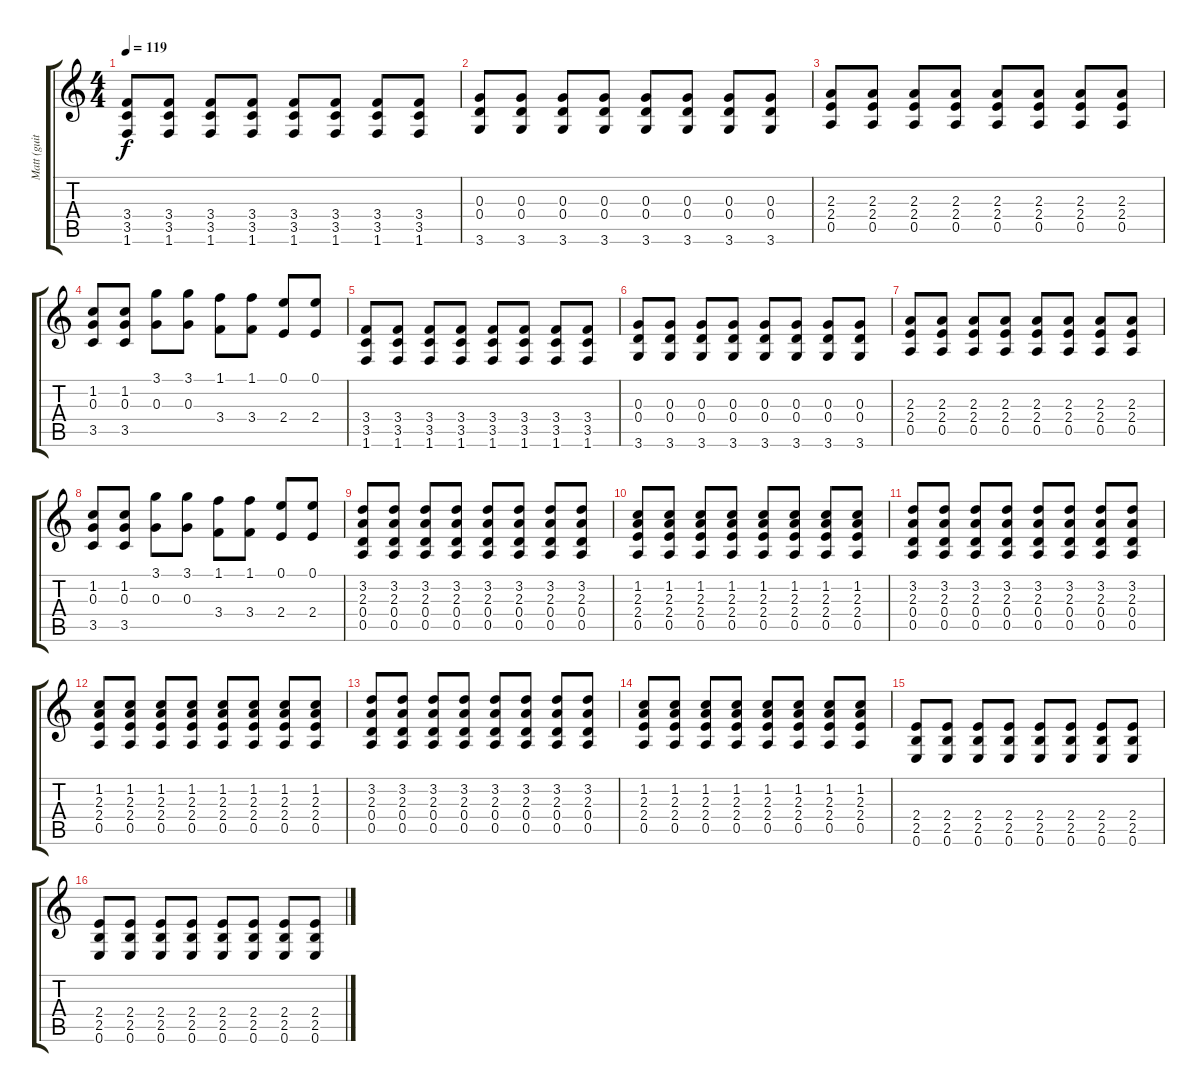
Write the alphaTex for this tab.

\track ("Matt (guitar)" "Matt (guit") {instrument overdrivenguitar}
\staff {score tabs}
\tuning (E4 B3 G3 D3 A2 E2) {hide}
\ts (4 4)
\tempo 119
\clef g2
\ks c
(3.4 3.5 1.6).8{dy f} (3.4 3.5 1.6).8 (3.4 3.5 1.6).8 (3.4 3.5 1.6).8 (3.4 3.5 1.6).8 (3.4 3.5 1.6).8 (3.4 3.5 1.6).8 (3.4 3.5 1.6).8 |
(0.3 0.4 3.6).8 (0.3 0.4 3.6).8 (0.3 0.4 3.6).8 (0.3 0.4 3.6).8 (0.3 0.4 3.6).8 (0.3 0.4 3.6).8 (0.3 0.4 3.6).8 (0.3 0.4 3.6).8 |
(2.3 2.4 0.5).8 (2.3 2.4 0.5).8 (2.3 2.4 0.5).8 (2.3 2.4 0.5).8 (2.3 2.4 0.5).8 (2.3 2.4 0.5).8 (2.3 2.4 0.5).8 (2.3 2.4 0.5).8 |
(1.2 0.3 3.5).8 (1.2 0.3 3.5).8 (3.1 0.3).8 (3.1 0.3).8 (1.1 3.4).8 (1.1 3.4).8 (0.1 2.4).8 (0.1 2.4).8 |
(3.4 3.5 1.6).8 (3.4 3.5 1.6).8 (3.4 3.5 1.6).8 (3.4 3.5 1.6).8 (3.4 3.5 1.6).8 (3.4 3.5 1.6).8 (3.4 3.5 1.6).8 (3.4 3.5 1.6).8 |
(0.3 0.4 3.6).8 (0.3 0.4 3.6).8 (0.3 0.4 3.6).8 (0.3 0.4 3.6).8 (0.3 0.4 3.6).8 (0.3 0.4 3.6).8 (0.3 0.4 3.6).8 (0.3 0.4 3.6).8 |
(2.3 2.4 0.5).8 (2.3 2.4 0.5).8 (2.3 2.4 0.5).8 (2.3 2.4 0.5).8 (2.3 2.4 0.5).8 (2.3 2.4 0.5).8 (2.3 2.4 0.5).8 (2.3 2.4 0.5).8 |
(1.2 0.3 3.5).8 (1.2 0.3 3.5).8 (3.1 0.3).8 (3.1 0.3).8 (1.1 3.4).8 (1.1 3.4).8 (0.1 2.4).8 (0.1 2.4).8 |
(3.2 2.3 0.4 0.5).8 (3.2 2.3 0.4 0.5).8 (3.2 2.3 0.4 0.5).8 (3.2 2.3 0.4 0.5).8 (3.2 2.3 0.4 0.5).8 (3.2 2.3 0.4 0.5).8 (3.2 2.3 0.4 0.5).8 (3.2 2.3 0.4 0.5).8 |
(1.2 2.3 2.4 0.5).8 (1.2 2.3 2.4 0.5).8 (1.2 2.3 2.4 0.5).8 (1.2 2.3 2.4 0.5).8 (1.2 2.3 2.4 0.5).8 (1.2 2.3 2.4 0.5).8 (1.2 2.3 2.4 0.5).8 (1.2 2.3 2.4 0.5).8 |
(3.2 2.3 0.4 0.5).8 (3.2 2.3 0.4 0.5).8 (3.2 2.3 0.4 0.5).8 (3.2 2.3 0.4 0.5).8 (3.2 2.3 0.4 0.5).8 (3.2 2.3 0.4 0.5).8 (3.2 2.3 0.4 0.5).8 (3.2 2.3 0.4 0.5).8 |
(1.2 2.3 2.4 0.5).8 (1.2 2.3 2.4 0.5).8 (1.2 2.3 2.4 0.5).8 (1.2 2.3 2.4 0.5).8 (1.2 2.3 2.4 0.5).8 (1.2 2.3 2.4 0.5).8 (1.2 2.3 2.4 0.5).8 (1.2 2.3 2.4 0.5).8 |
(3.2 2.3 0.4 0.5).8 (3.2 2.3 0.4 0.5).8 (3.2 2.3 0.4 0.5).8 (3.2 2.3 0.4 0.5).8 (3.2 2.3 0.4 0.5).8 (3.2 2.3 0.4 0.5).8 (3.2 2.3 0.4 0.5).8 (3.2 2.3 0.4 0.5).8 |
(1.2 2.3 2.4 0.5).8 (1.2 2.3 2.4 0.5).8 (1.2 2.3 2.4 0.5).8 (1.2 2.3 2.4 0.5).8 (1.2 2.3 2.4 0.5).8 (1.2 2.3 2.4 0.5).8 (1.2 2.3 2.4 0.5).8 (1.2 2.3 2.4 0.5).8 |
(2.4 2.5 0.6).8 (2.4 2.5 0.6).8 (2.4 2.5 0.6).8 (2.4 2.5 0.6).8 (2.4 2.5 0.6).8 (2.4 2.5 0.6).8 (2.4 2.5 0.6).8 (2.4 2.5 0.6).8 |
(2.4 2.5 0.6).8 (2.4 2.5 0.6).8 (2.4 2.5 0.6).8 (2.4 2.5 0.6).8 (2.4 2.5 0.6).8 (2.4 2.5 0.6).8 (2.4 2.5 0.6).8 (2.4 2.5 0.6).8
